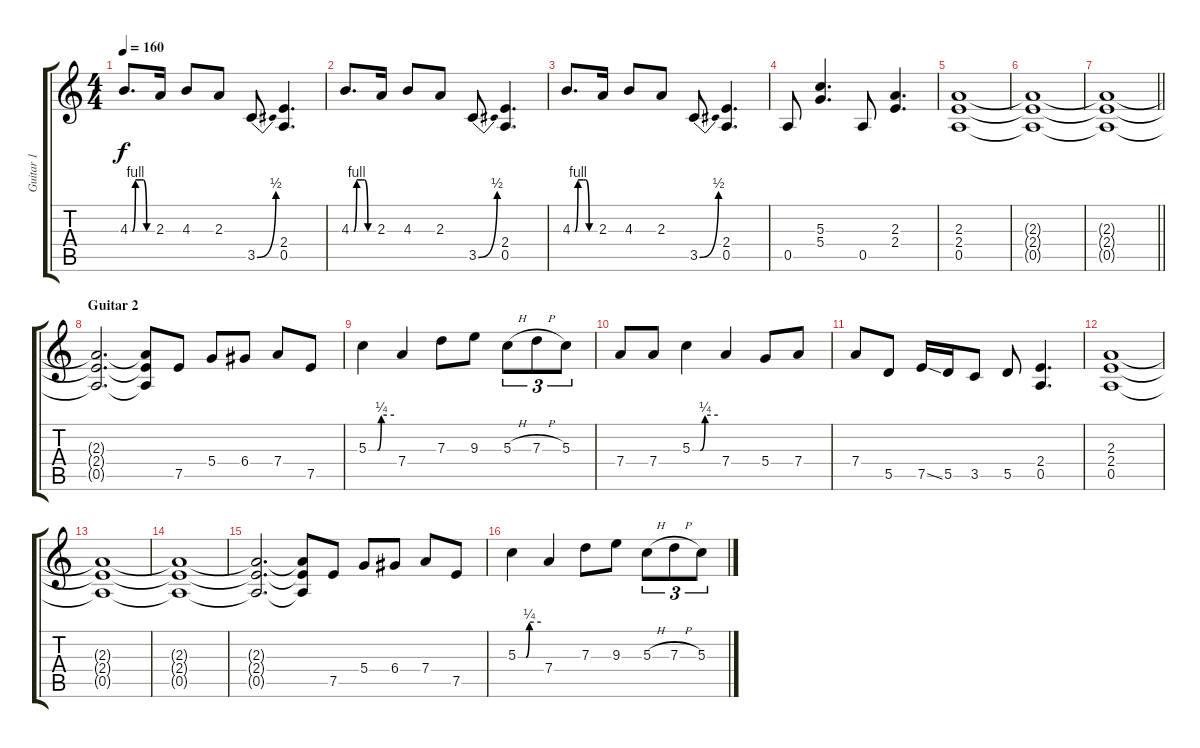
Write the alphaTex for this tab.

\track ("Guitar 1" "Guitar 1") {mute instrument overdrivenguitar}
\staff {score tabs}
\tuning (E4 B3 G3 D3 A2 E2) {hide}
\ts (4 4)
\tempo 160
\clef g2
\ks c
4.3{be (custom 0 0 7 0 15 4 30 4 36 4 45 0 60 0)}.8{d dy f} 2.3.16 4.3.8 2.3.8 3.5{be (bend 0 0 60 2)}.8 (2.4 0.5).4{d} |
4.3{be (custom 0 0 7 0 15 4 30 4 36 4 45 0 60 0)}.8{d} 2.3.16 4.3.8 2.3.8 3.5{be (bend 0 0 60 2)}.8 (2.4 0.5).4{d} |
4.3{be (custom 0 0 7 0 15 4 30 4 36 4 45 0 60 0)}.8{d} 2.3.16 4.3.8 2.3.8 3.5{be (bend 0 0 60 2)}.8 (2.4 0.5).4{d} |
0.5.8 (5.3 5.4).4{d} 0.5.8 (2.3 2.4).4{d} |
(2.3 2.4 0.5).1 |
(2.3{t} 2.4{t} 0.5{t}).1 |
\barLineRight lightlight
(2.3{t} 2.4{t} 0.5{t}).1 |
\section ("" "Guitar 2")
(2.3{t} 2.4{t} 0.5{t}).2{d} (2.3{t} 2.4{t} 0.5{t}).8 7.5.8{volume 15 instrument overdrivenguitar} 5.4.8 6.4.8 7.4.8 7.5.8 |
5.3{be (custom 0 0 10 0 21 0 30 1 60 1)}.4 7.4.4 7.3.8 9.3.8 5.3{h}.8{tu (3 2)} 7.3{h}.8{tu (3 2)} 5.3.8{tu (3 2)} |
7.4.8 7.4.8 5.3{be (custom 0 0 19 0 30 1 60 1)}.4 7.4.4 5.4.8 7.4.8 |
7.4.8 5.5.8 7.5{ss}.16 5.5.16 3.5.8 5.5.8 (2.4 0.5).4{d} |
(2.3 2.4 0.5).1 |
(2.3{t} 2.4{t} 0.5{t}).1 |
(2.3{t} 2.4{t} 0.5{t}).1 |
(2.3{t} 2.4{t} 0.5{t}).2{d} (2.3{t} 2.4{t} 0.5{t}).8 7.5.8{volume 15 instrument overdrivenguitar} 5.4.8 6.4.8 7.4.8 7.5.8 |
5.3{be (custom 0 0 10 0 21 0 30 1 60 1)}.4 7.4.4 7.3.8 9.3.8 5.3{h}.8{tu (3 2)} 7.3{h}.8{tu (3 2)} 5.3.8{tu (3 2)}
